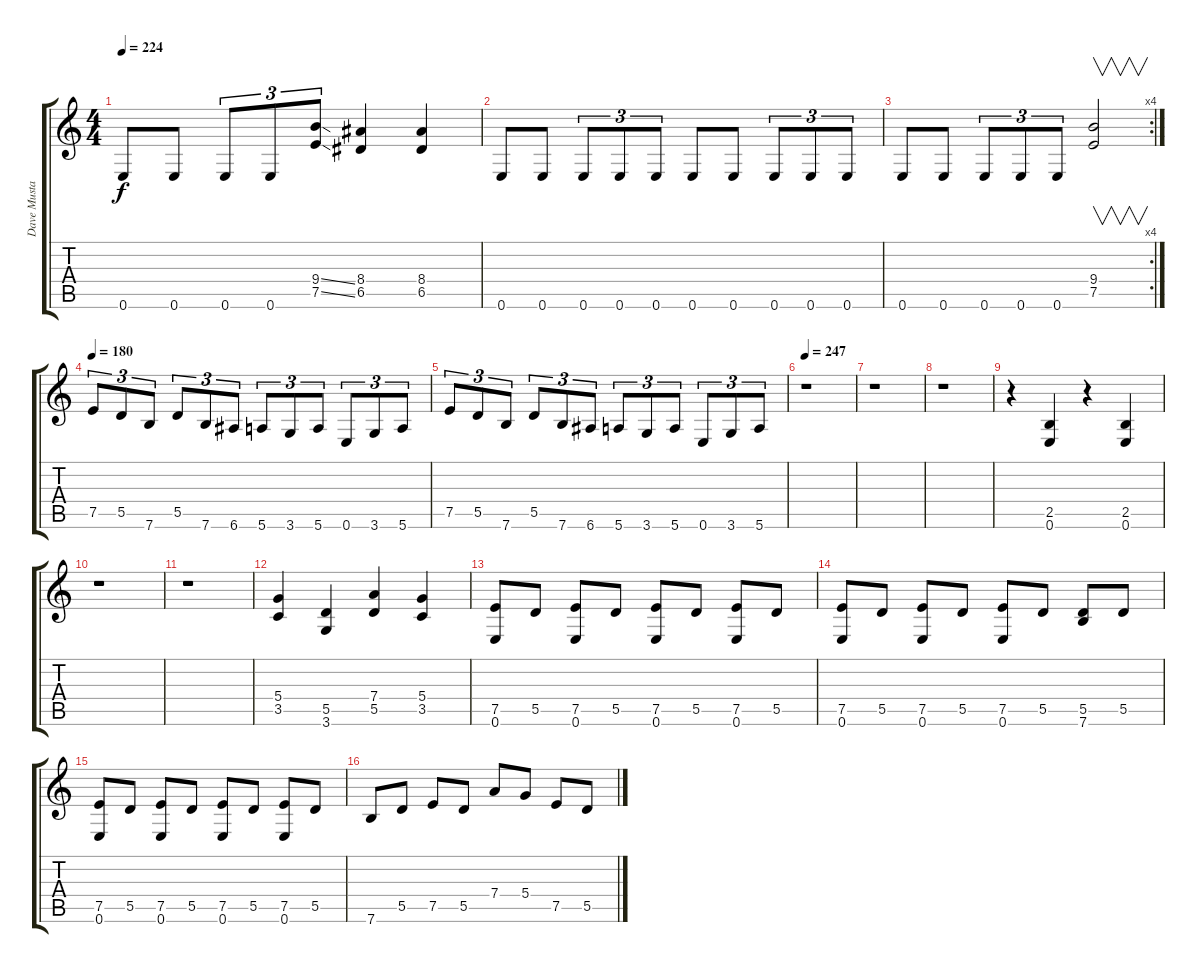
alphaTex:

\track ("Dave Mustaine (Rhythm Guitar)" "Dave Musta") {instrument distortionguitar}
\staff {score tabs}
\tuning (E4 B3 G3 D3 A2 E2) {hide}
\ts (4 4)
\tempo 224
\clef g2
\ks c
0.6.8{dy f} 0.6.8 0.6.8{tu (3 2)} 0.6.8{tu (3 2)} (9.4{ss} 7.5{ss}).8{tu (3 2)} (8.4 6.5).4 (8.4 6.5).4 |
0.6.8 0.6.8 0.6.8{tu (3 2)} 0.6.8{tu (3 2)} 0.6.8{tu (3 2)} 0.6.8 0.6.8 0.6.8{tu (3 2)} 0.6.8{tu (3 2)} 0.6.8{tu (3 2)} |
\rc 4
0.6.8 0.6.8 0.6.8{tu (3 2)} 0.6.8{tu (3 2)} 0.6.8{tu (3 2)} (9.4 7.5).2{v} |
\tempo 180
7.5.8{tu (3 2)} 5.5.8{tu (3 2)} 7.6.8{tu (3 2)} 5.5.8{tu (3 2)} 7.6.8{tu (3 2)} 6.6.8{tu (3 2)} 5.6.8{tu (3 2)} 3.6.8{tu (3 2)} 5.6.8{tu (3 2)} 0.6.8{tu (3 2)} 3.6.8{tu (3 2)} 5.6.8{tu (3 2)} |
7.5.8{tu (3 2)} 5.5.8{tu (3 2)} 7.6.8{tu (3 2)} 5.5.8{tu (3 2)} 7.6.8{tu (3 2)} 6.6.8{tu (3 2)} 5.6.8{tu (3 2)} 3.6.8{tu (3 2)} 5.6.8{tu (3 2)} 0.6.8{tu (3 2)} 3.6.8{tu (3 2)} 5.6.8{tu (3 2)} |
\tempo 247
r.1 |
r.1 |
r.1 |
r.4 (2.5 0.6).4 r.4 (2.5 0.6).4 |
r.1 |
r.1 |
(5.4 3.5).4 (5.5 3.6).4 (7.4 5.5).4 (5.4 3.5).4 |
(7.5 0.6).8 5.5.8 (7.5 0.6).8 5.5.8 (7.5 0.6).8 5.5.8 (7.5 0.6).8 5.5.8 |
(7.5 0.6).8 5.5.8 (7.5 0.6).8 5.5.8 (7.5 0.6).8 5.5.8 (5.5 7.6).8 5.5.8 |
(7.5 0.6).8 5.5.8 (7.5 0.6).8 5.5.8 (7.5 0.6).8 5.5.8 (7.5 0.6).8 5.5.8 |
7.6.8 5.5.8 7.5.8 5.5.8 7.4.8 5.4.8 7.5.8 5.5.8
